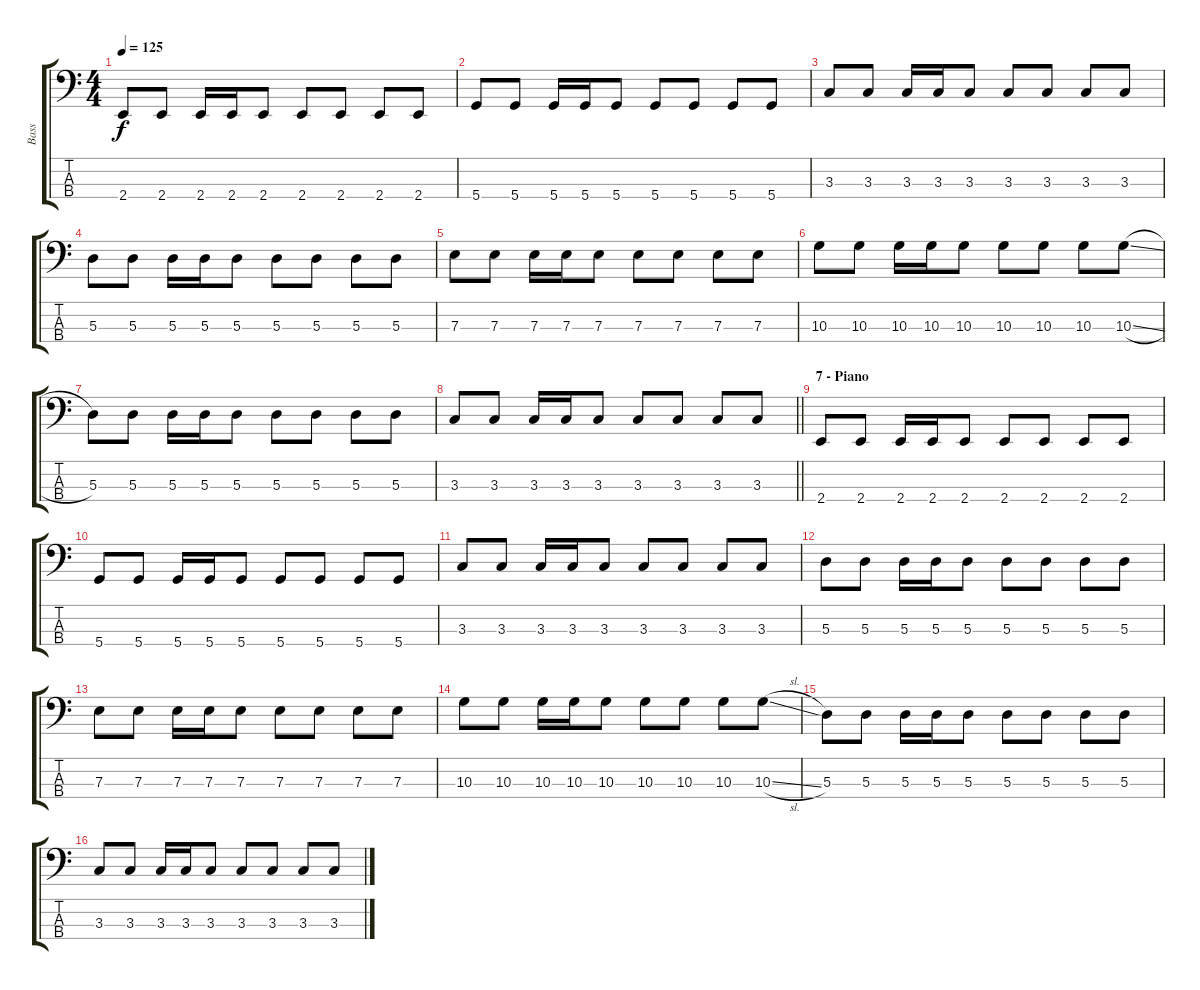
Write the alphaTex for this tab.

\track ("Bass" "Bass") {instrument electricbassfinger}
\staff {score tabs}
\tuning (G2 D2 A1 D1) {hide}
\ts (4 4)
\tempo 125
\clef f4
\ks c
2.4.8{dy f} 2.4.8 2.4.16 2.4.16 2.4.8 2.4.8 2.4.8 2.4.8 2.4.8 |
5.4.8 5.4.8 5.4.16 5.4.16 5.4.8 5.4.8 5.4.8 5.4.8 5.4.8 |
3.3.8 3.3.8 3.3.16 3.3.16 3.3.8 3.3.8 3.3.8 3.3.8 3.3.8 |
5.3.8 5.3.8 5.3.16 5.3.16 5.3.8 5.3.8 5.3.8 5.3.8 5.3.8 |
7.3.8 7.3.8 7.3.16 7.3.16 7.3.8 7.3.8 7.3.8 7.3.8 7.3.8 |
10.3.8 10.3.8 10.3.16 10.3.16 10.3.8 10.3.8 10.3.8 10.3.8 10.3{sl}.8 |
5.3.8 5.3.8 5.3.16 5.3.16 5.3.8 5.3.8 5.3.8 5.3.8 5.3.8 |
\barLineRight lightlight
3.3.8 3.3.8 3.3.16 3.3.16 3.3.8 3.3.8 3.3.8 3.3.8 3.3.8 |
\section ("" "7 - Piano")
2.4.8 2.4.8 2.4.16 2.4.16 2.4.8 2.4.8 2.4.8 2.4.8 2.4.8 |
5.4.8 5.4.8 5.4.16 5.4.16 5.4.8 5.4.8 5.4.8 5.4.8 5.4.8 |
3.3.8 3.3.8 3.3.16 3.3.16 3.3.8 3.3.8 3.3.8 3.3.8 3.3.8 |
5.3.8 5.3.8 5.3.16 5.3.16 5.3.8 5.3.8 5.3.8 5.3.8 5.3.8 |
7.3.8 7.3.8 7.3.16 7.3.16 7.3.8 7.3.8 7.3.8 7.3.8 7.3.8 |
10.3.8 10.3.8 10.3.16 10.3.16 10.3.8 10.3.8 10.3.8 10.3.8 10.3{sl}.8 |
5.3.8 5.3.8 5.3.16 5.3.16 5.3.8 5.3.8 5.3.8 5.3.8 5.3.8 |
3.3.8 3.3.8 3.3.16 3.3.16 3.3.8 3.3.8 3.3.8 3.3.8 3.3.8
